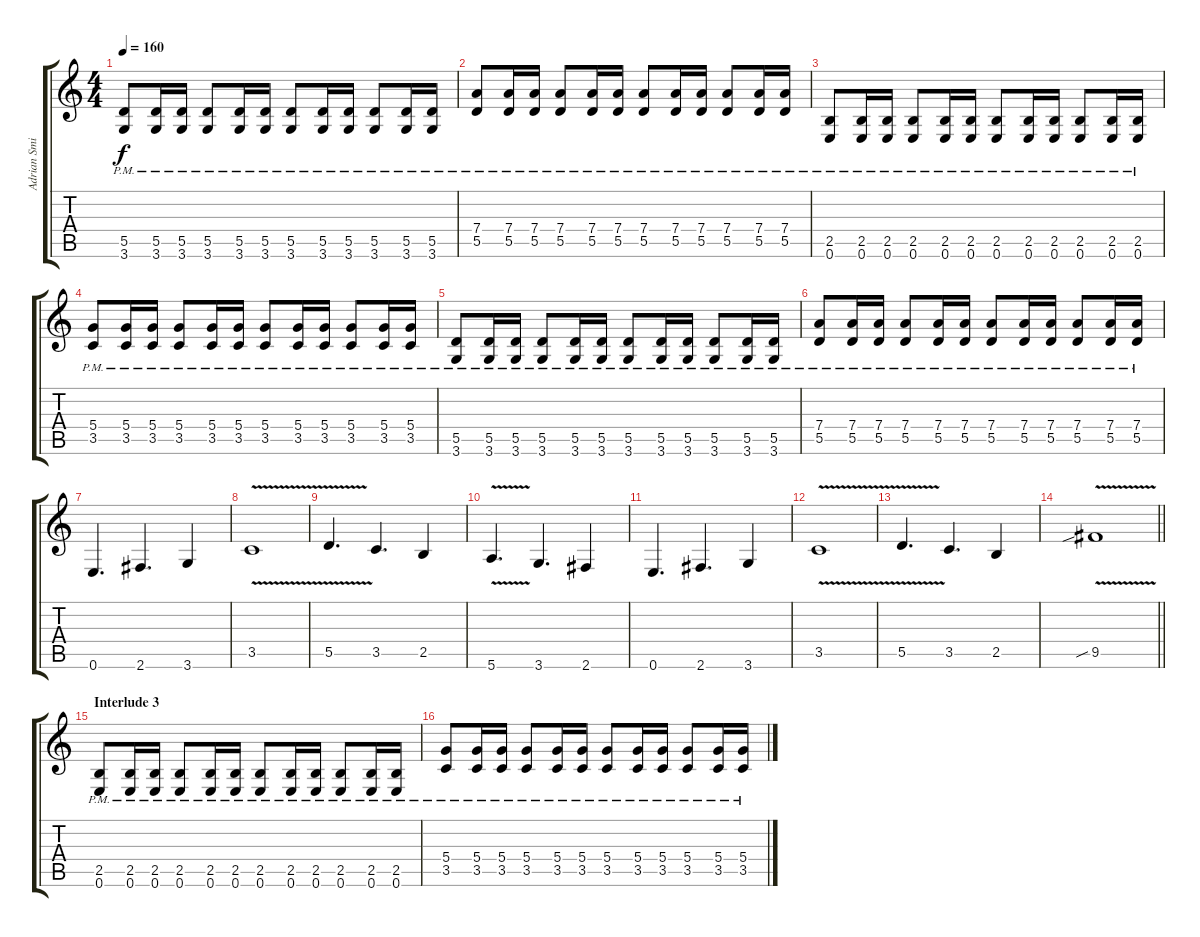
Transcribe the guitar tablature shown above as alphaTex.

\track ("Adrian Smith" "Adrian Smi") {instrument overdrivenguitar}
\staff {score tabs}
\tuning (E4 B3 G3 D3 A2 E2) {hide}
\ts (4 4)
\tempo 160
\clef g2
\ks c
(5.5{pm} 3.6{pm}).8{dy f} (5.5{pm} 3.6{pm}).16 (5.5{pm} 3.6{pm}).16 (5.5{pm} 3.6{pm}).8 (5.5{pm} 3.6{pm}).16 (5.5{pm} 3.6{pm}).16 (5.5{pm} 3.6{pm}).8 (5.5{pm} 3.6{pm}).16 (5.5{pm} 3.6{pm}).16 (5.5{pm} 3.6{pm}).8 (5.5{pm} 3.6{pm}).16 (5.5{pm} 3.6{pm}).16 |
(7.4{pm} 5.5{pm}).8 (7.4{pm} 5.5{pm}).16 (7.4{pm} 5.5{pm}).16 (7.4{pm} 5.5{pm}).8 (7.4{pm} 5.5{pm}).16 (7.4{pm} 5.5{pm}).16 (7.4{pm} 5.5{pm}).8 (7.4{pm} 5.5{pm}).16 (7.4{pm} 5.5{pm}).16 (7.4{pm} 5.5{pm}).8 (7.4{pm} 5.5{pm}).16 (7.4{pm} 5.5{pm}).16 |
(2.5{pm} 0.6{pm}).8 (2.5{pm} 0.6{pm}).16 (2.5{pm} 0.6{pm}).16 (2.5{pm} 0.6{pm}).8 (2.5{pm} 0.6{pm}).16 (2.5{pm} 0.6{pm}).16 (2.5{pm} 0.6{pm}).8 (2.5{pm} 0.6{pm}).16 (2.5{pm} 0.6{pm}).16 (2.5{pm} 0.6{pm}).8 (2.5{pm} 0.6{pm}).16 (2.5{pm} 0.6{pm}).16 |
(5.4{pm} 3.5{pm}).8 (5.4{pm} 3.5{pm}).16 (5.4{pm} 3.5{pm}).16 (5.4{pm} 3.5{pm}).8 (5.4{pm} 3.5{pm}).16 (5.4{pm} 3.5{pm}).16 (5.4{pm} 3.5{pm}).8 (5.4{pm} 3.5{pm}).16 (5.4{pm} 3.5{pm}).16 (5.4{pm} 3.5{pm}).8 (5.4{pm} 3.5{pm}).16 (5.4{pm} 3.5{pm}).16 |
(5.5{pm} 3.6{pm}).8 (5.5{pm} 3.6{pm}).16 (5.5{pm} 3.6{pm}).16 (5.5{pm} 3.6{pm}).8 (5.5{pm} 3.6{pm}).16 (5.5{pm} 3.6{pm}).16 (5.5{pm} 3.6{pm}).8 (5.5{pm} 3.6{pm}).16 (5.5{pm} 3.6{pm}).16 (5.5{pm} 3.6{pm}).8 (5.5{pm} 3.6{pm}).16 (5.5{pm} 3.6{pm}).16 |
(7.4{pm} 5.5{pm}).8 (7.4{pm} 5.5{pm}).16 (7.4{pm} 5.5{pm}).16 (7.4{pm} 5.5{pm}).8 (7.4{pm} 5.5{pm}).16 (7.4{pm} 5.5{pm}).16 (7.4{pm} 5.5{pm}).8 (7.4{pm} 5.5{pm}).16 (7.4{pm} 5.5{pm}).16 (7.4{pm} 5.5{pm}).8 (7.4{pm} 5.5{pm}).16 (7.4{pm} 5.5{pm}).16 |
0.6.4{d} 2.6.4{d} 3.6.4 |
3.5{v}.1 |
5.5{v}.4{d} 3.5.4{d} 2.5.4 |
5.6{v}.4{d} 3.6.4{d} 2.6.4 |
0.6.4{d} 2.6.4{d} 3.6.4 |
3.5{v}.1 |
5.5{v}.4{d} 3.5.4{d} 2.5.4 |
\barLineRight lightlight
9.5{v sib}.1 |
\section ("" "Interlude 3")
(2.5{pm} 0.6{pm}).8 (2.5{pm} 0.6{pm}).16 (2.5{pm} 0.6{pm}).16 (2.5{pm} 0.6{pm}).8 (2.5{pm} 0.6{pm}).16 (2.5{pm} 0.6{pm}).16 (2.5{pm} 0.6{pm}).8 (2.5{pm} 0.6{pm}).16 (2.5{pm} 0.6{pm}).16 (2.5{pm} 0.6{pm}).8 (2.5{pm} 0.6{pm}).16 (2.5{pm} 0.6{pm}).16 |
(5.4{pm} 3.5{pm}).8 (5.4{pm} 3.5{pm}).16 (5.4{pm} 3.5{pm}).16 (5.4{pm} 3.5{pm}).8 (5.4{pm} 3.5{pm}).16 (5.4{pm} 3.5{pm}).16 (5.4{pm} 3.5{pm}).8 (5.4{pm} 3.5{pm}).16 (5.4{pm} 3.5{pm}).16 (5.4{pm} 3.5{pm}).8 (5.4{pm} 3.5{pm}).16 (5.4{pm} 3.5{pm}).16
